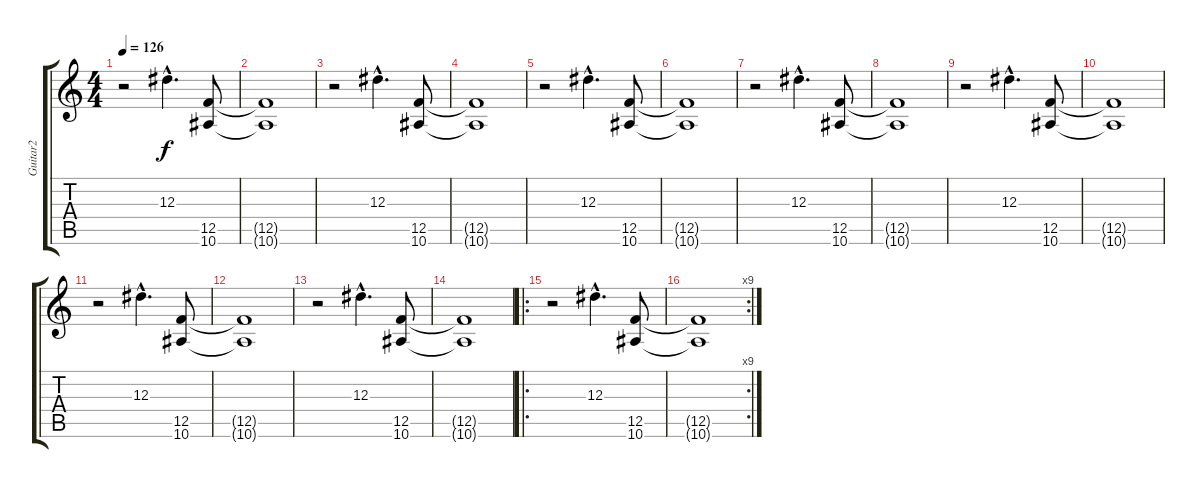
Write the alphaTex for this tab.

\track ("Guitar2" "Guitar2") {instrument distortionguitar}
\staff {score tabs}
\tuning (C4 G3 Eb3 Bb2 F2 C2) {hide}
\ts (4 4)
\tempo 126
\clef g2
\ks c
r.2{dy f} 12.3{hac}.4{d} (12.5 10.6).8 |
(12.5{t} 10.6{t}).1 |
r.2 12.3{hac}.4{d} (12.5 10.6).8 |
(12.5{t} 10.6{t}).1 |
r.2 12.3{hac}.4{d} (12.5 10.6).8 |
(12.5{t} 10.6{t}).1 |
r.2 12.3{hac}.4{d} (12.5 10.6).8 |
(12.5{t} 10.6{t}).1 |
r.2 12.3{hac}.4{d} (12.5 10.6).8 |
(12.5{t} 10.6{t}).1 |
r.2 12.3{hac}.4{d} (12.5 10.6).8 |
(12.5{t} 10.6{t}).1 |
r.2 12.3{hac}.4{d} (12.5 10.6).8 |
(12.5{t} 10.6{t}).1 |
\ro
r.2 12.3{hac}.4{d} (12.5 10.6).8 |
\rc 9
(12.5{t} 10.6{t}).1
